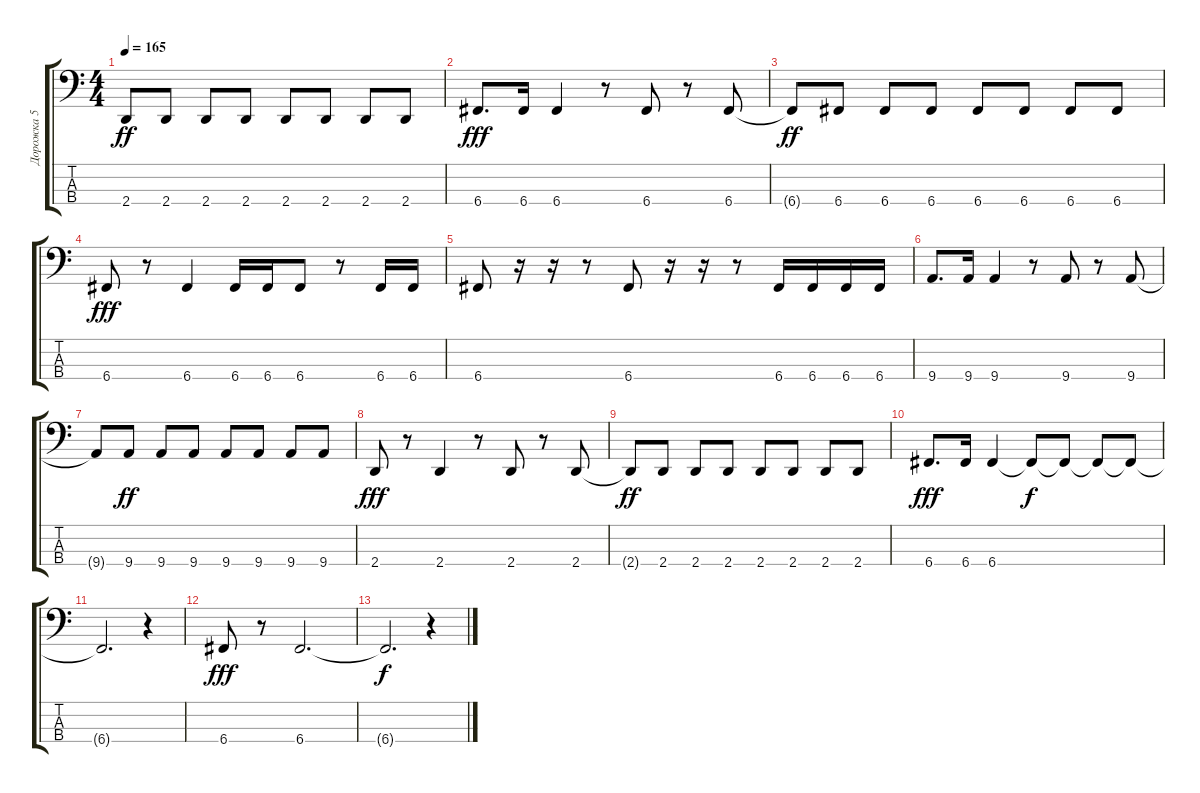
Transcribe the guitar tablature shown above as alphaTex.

\track ("Дорожка 5" "Дорожка 5") {instrument electricbasspick}
\staff {score tabs}
\tuning (F2 C2 G1 C1) {hide}
\ts (4 4)
\tempo 165
\clef f4
\ks c
2.4{t}.8{dy ff} 2.4.8 2.4.8 2.4.8 2.4.8 2.4.8 2.4.8 2.4.8 |
6.4.8{d dy fff} 6.4.16 6.4.4 r.8 6.4.8 r.8 6.4.8 |
6.4{t}.8{dy ff} 6.4.8 6.4.8 6.4.8 6.4.8 6.4.8 6.4.8 6.4.8 |
6.4.8{dy fff} r.8 6.4.4 6.4.16 6.4.16 6.4.8 r.8 6.4.16 6.4.16 |
6.4.8 r.16 r.16 r.8 6.4.8 r.16 r.16 r.8 6.4.16 6.4.16 6.4.16 6.4.16 |
9.4.8{d} 9.4.16 9.4.4 r.8 9.4.8 r.8 9.4.8 |
9.4{t}.8 9.4.8{dy ff} 9.4.8 9.4.8 9.4.8 9.4.8 9.4.8 9.4.8 |
2.4.8{dy fff} r.8 2.4.4 r.8 2.4.8 r.8 2.4.8 |
2.4{t}.8{dy ff} 2.4.8 2.4.8 2.4.8 2.4.8 2.4.8 2.4.8 2.4.8 |
6.4.8{d dy fff} 6.4.16 6.4.4 6.4{t}.8{dy f} 6.4{t}.8 6.4{t}.8 6.4{t}.8 |
6.4{t}.2{d} r.4 |
6.4.8{dy fff} r.8 6.4.2{d} |
6.4{t}.2{d dy f} r.4
